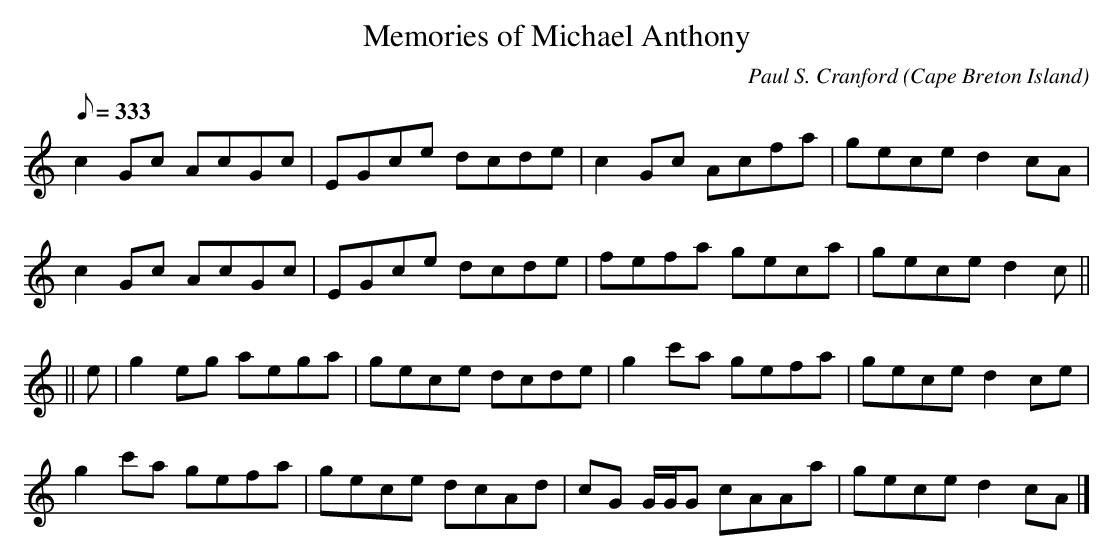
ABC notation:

X:1
T:Memories of Michael Anthony
C:Paul S. Cranford
O:Cape Breton Island
L:1/8
Q:333
M:c|
K:C
c2 Gc AcGc|EGce dcde|c2 Gc Acfa|gece d2 cA|
c2 Gc AcGc|EGce dcde|fefa geca|gece d2 c||
||e|g2 eg aega|gece dcde|g2 c'a gefa|gece d2 ce|
g2 c'a gefa|gece dcAd|cG G/G/G cAAa|gece d2 cA|]
